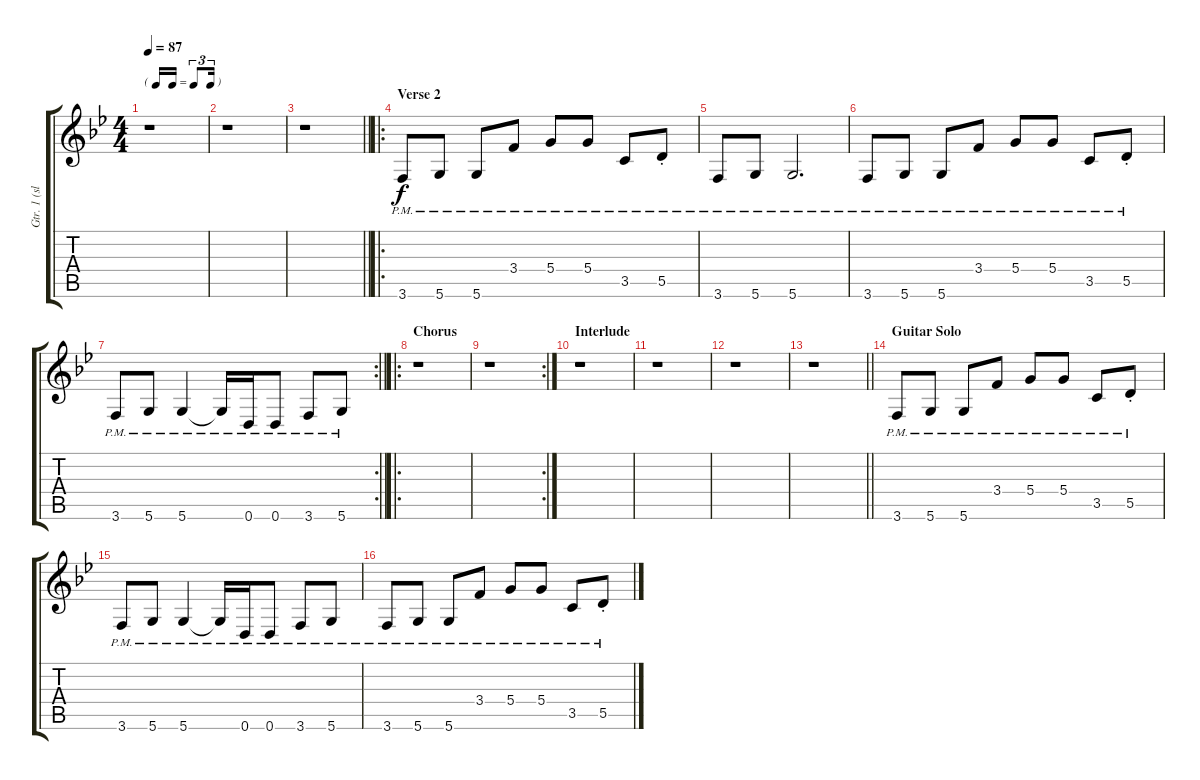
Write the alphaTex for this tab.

\track ("Gtr. 1 (slight. dist.)" "Gtr. 1 (sl") {instrument electricguitarjazz}
\staff {score tabs}
\tuning (E4 B3 G3 D3 A2 D2) {hide}
\ts (4 4)
\tf triplet16th
\tempo 87
\clef g2
\ks bb
r.1{dy f} |
r.1 |
\barLineRight lightlight
r.1 |
\ro
\section ("" "Verse 2")
3.6{pm}.8 5.6{pm}.8 5.6{pm}.8 3.4{pm}.8 5.4{pm}.8 5.4{pm}.8 3.5{pm}.8 5.5{pm st}.8 |
3.6{pm}.8 5.6{pm}.8 5.6{pm}.2{d} |
3.6{pm}.8 5.6{pm}.8 5.6{pm}.8 3.4{pm}.8 5.4{pm}.8 5.4{pm}.8 3.5{pm}.8 5.5{pm st}.8 |
\rc 2
\barLineRight lightlight
3.6{pm}.8 5.6{pm}.8 5.6{pm}.4 5.6{pm t}.16 0.6{pm}.16 0.6{pm}.8 3.6{pm}.8 5.6{pm}.8 |
\ro
\section ("" "Chorus")
r.1 |
\rc 2
r.1 |
\section ("" "Interlude")
r.1 |
r.1 |
r.1 |
\barLineRight lightlight
r.1 |
\section ("" "Guitar Solo")
3.6{pm}.8 5.6{pm}.8 5.6{pm}.8 3.4{pm}.8 5.4{pm}.8 5.4{pm}.8 3.5{pm}.8 5.5{pm st}.8 |
3.6{pm}.8 5.6{pm}.8 5.6{pm}.4 5.6{pm t}.16 0.6{pm}.16 0.6{pm}.8 3.6{pm}.8 5.6{pm}.8 |
3.6{pm}.8 5.6{pm}.8 5.6{pm}.8 3.4{pm}.8 5.4{pm}.8 5.4{pm}.8 3.5{pm}.8 5.5{pm st}.8
